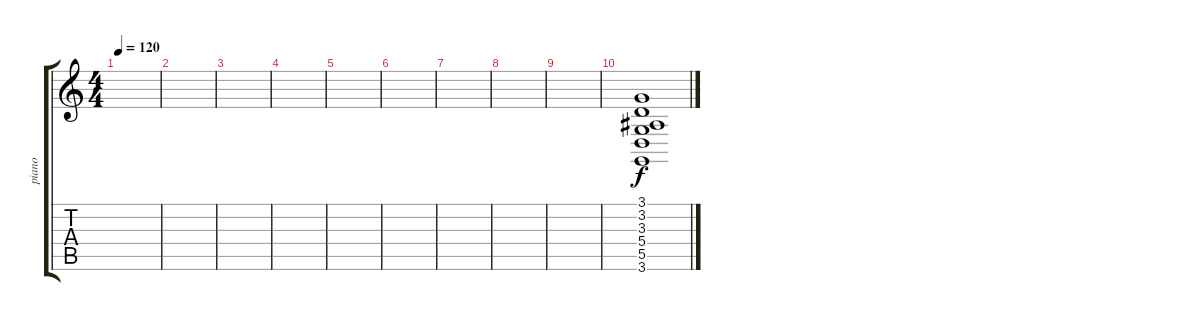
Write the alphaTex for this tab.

\track ("piano" "piano") {instrument drawbarorgan}
\staff {score tabs}
\tuning (E4 B3 G3 D3 A2 E2) {hide}
\ts (4 4)
\tempo 120
\clef g2
\ks c
|
|
|
|
|
|
|
|
|
(3.1 3.2 3.3 5.4 5.5 3.6).1
